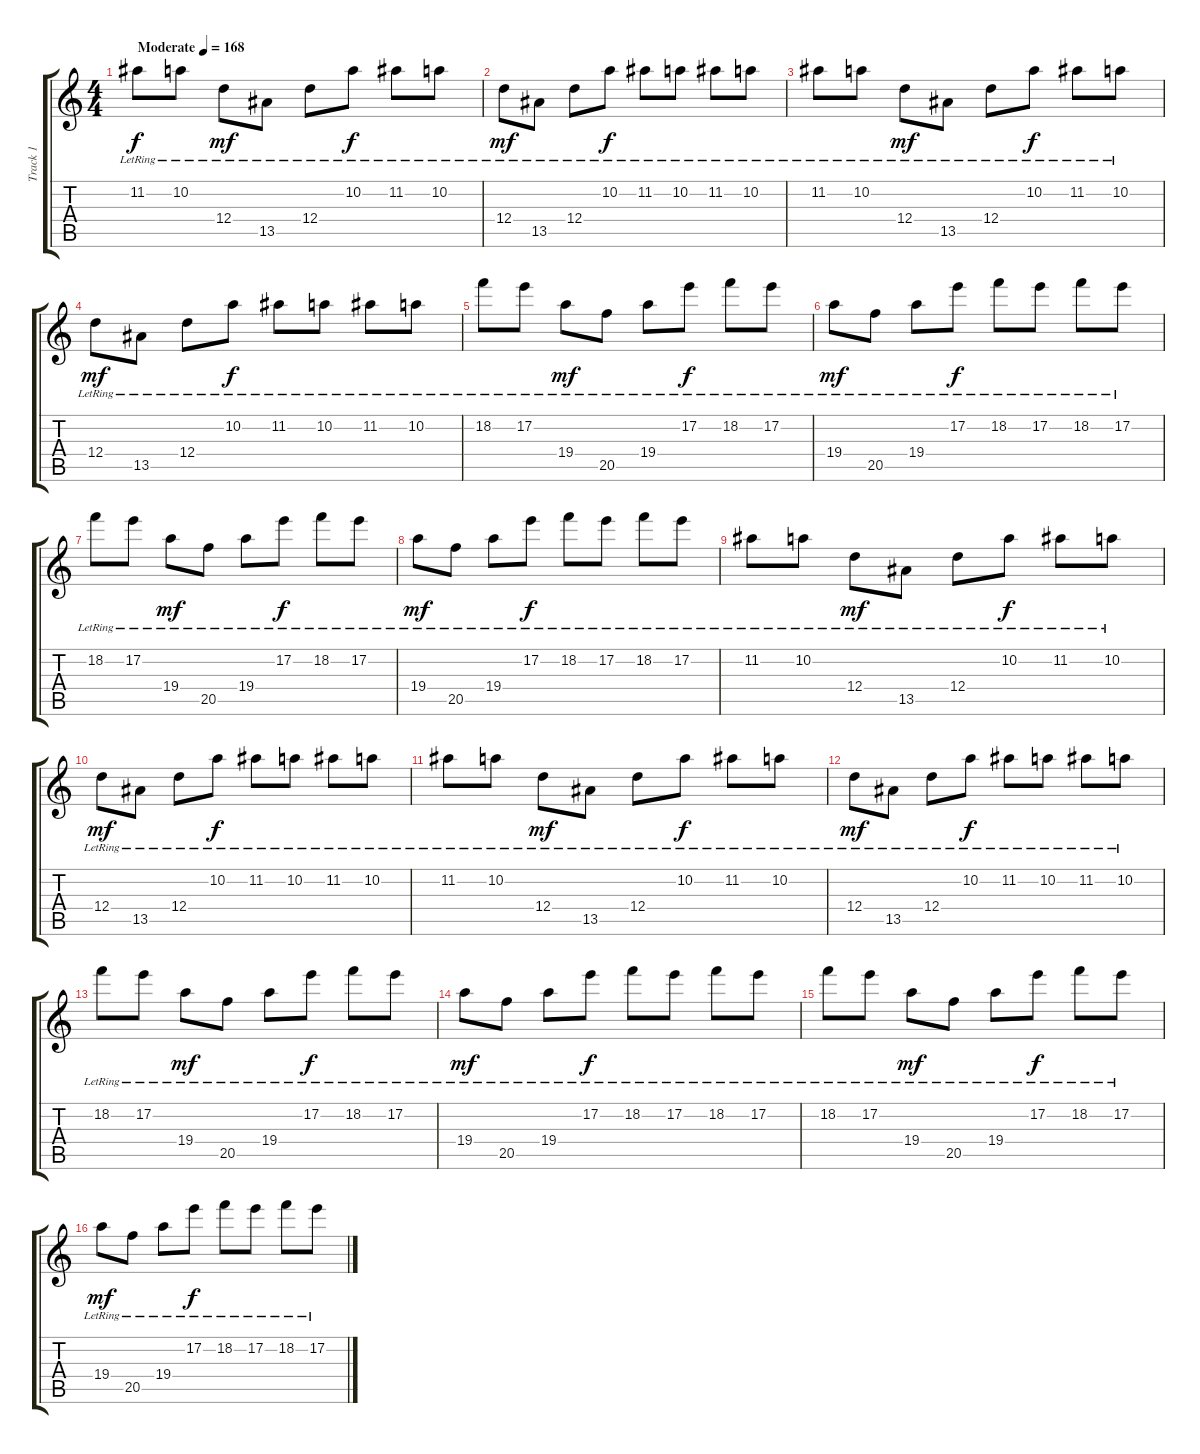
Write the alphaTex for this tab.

\track ("Track 1" "Track 1") {instrument distortionguitar}
\staff {score tabs}
\tuning (E4 B3 G3 D3 A2 D2) {hide}
\ts (4 4)
\tempo (168 "Moderate")
\clef g2
\ks c
11.2{lr}.8{dy f instrument distortionguitar} 10.2{lr}.8 12.4{lr}.8{dy mf} 13.5{lr}.8 12.4{lr}.8 10.2{lr}.8{dy f} 11.2{lr}.8 10.2{lr}.8 |
12.4{lr}.8{dy mf} 13.5{lr}.8 12.4{lr}.8 10.2{lr}.8{dy f} 11.2{lr}.8 10.2{lr}.8 11.2{lr}.8 10.2{lr}.8 |
11.2{lr}.8 10.2{lr}.8 12.4{lr}.8{dy mf} 13.5{lr}.8 12.4{lr}.8 10.2{lr}.8{dy f} 11.2{lr}.8 10.2{lr}.8 |
12.4{lr}.8{dy mf} 13.5{lr}.8 12.4{lr}.8 10.2{lr}.8{dy f} 11.2{lr}.8 10.2{lr}.8 11.2{lr}.8 10.2{lr}.8 |
18.2{lr}.8 17.2{lr}.8 19.4{lr}.8{dy mf} 20.5{lr}.8 19.4{lr}.8 17.2{lr}.8{dy f} 18.2{lr}.8 17.2{lr}.8 |
19.4{lr}.8{dy mf} 20.5{lr}.8 19.4{lr}.8 17.2{lr}.8{dy f} 18.2{lr}.8 17.2{lr}.8 18.2{lr}.8 17.2{lr}.8 |
18.2{lr}.8 17.2{lr}.8 19.4{lr}.8{dy mf} 20.5{lr}.8 19.4{lr}.8 17.2{lr}.8{dy f} 18.2{lr}.8 17.2{lr}.8 |
19.4{lr}.8{dy mf} 20.5{lr}.8 19.4{lr}.8 17.2{lr}.8{dy f} 18.2{lr}.8 17.2{lr}.8 18.2{lr}.8 17.2{lr}.8 |
11.2{lr}.8 10.2{lr}.8 12.4{lr}.8{dy mf} 13.5{lr}.8 12.4{lr}.8 10.2{lr}.8{dy f} 11.2{lr}.8 10.2{lr}.8 |
12.4{lr}.8{dy mf} 13.5{lr}.8 12.4{lr}.8 10.2{lr}.8{dy f} 11.2{lr}.8 10.2{lr}.8 11.2{lr}.8 10.2{lr}.8 |
11.2{lr}.8 10.2{lr}.8 12.4{lr}.8{dy mf} 13.5{lr}.8 12.4{lr}.8 10.2{lr}.8{dy f} 11.2{lr}.8 10.2{lr}.8 |
12.4{lr}.8{dy mf} 13.5{lr}.8 12.4{lr}.8 10.2{lr}.8{dy f} 11.2{lr}.8 10.2{lr}.8 11.2{lr}.8 10.2{lr}.8 |
18.2{lr}.8 17.2{lr}.8 19.4{lr}.8{dy mf} 20.5{lr}.8 19.4{lr}.8 17.2{lr}.8{dy f} 18.2{lr}.8 17.2{lr}.8 |
19.4{lr}.8{dy mf} 20.5{lr}.8 19.4{lr}.8 17.2{lr}.8{dy f} 18.2{lr}.8 17.2{lr}.8 18.2{lr}.8 17.2{lr}.8 |
18.2{lr}.8 17.2{lr}.8 19.4{lr}.8{dy mf} 20.5{lr}.8 19.4{lr}.8 17.2{lr}.8{dy f} 18.2{lr}.8 17.2{lr}.8 |
19.4{lr}.8{dy mf} 20.5{lr}.8 19.4{lr}.8 17.2{lr}.8{dy f} 18.2{lr}.8 17.2{lr}.8 18.2{lr}.8 17.2{lr}.8
